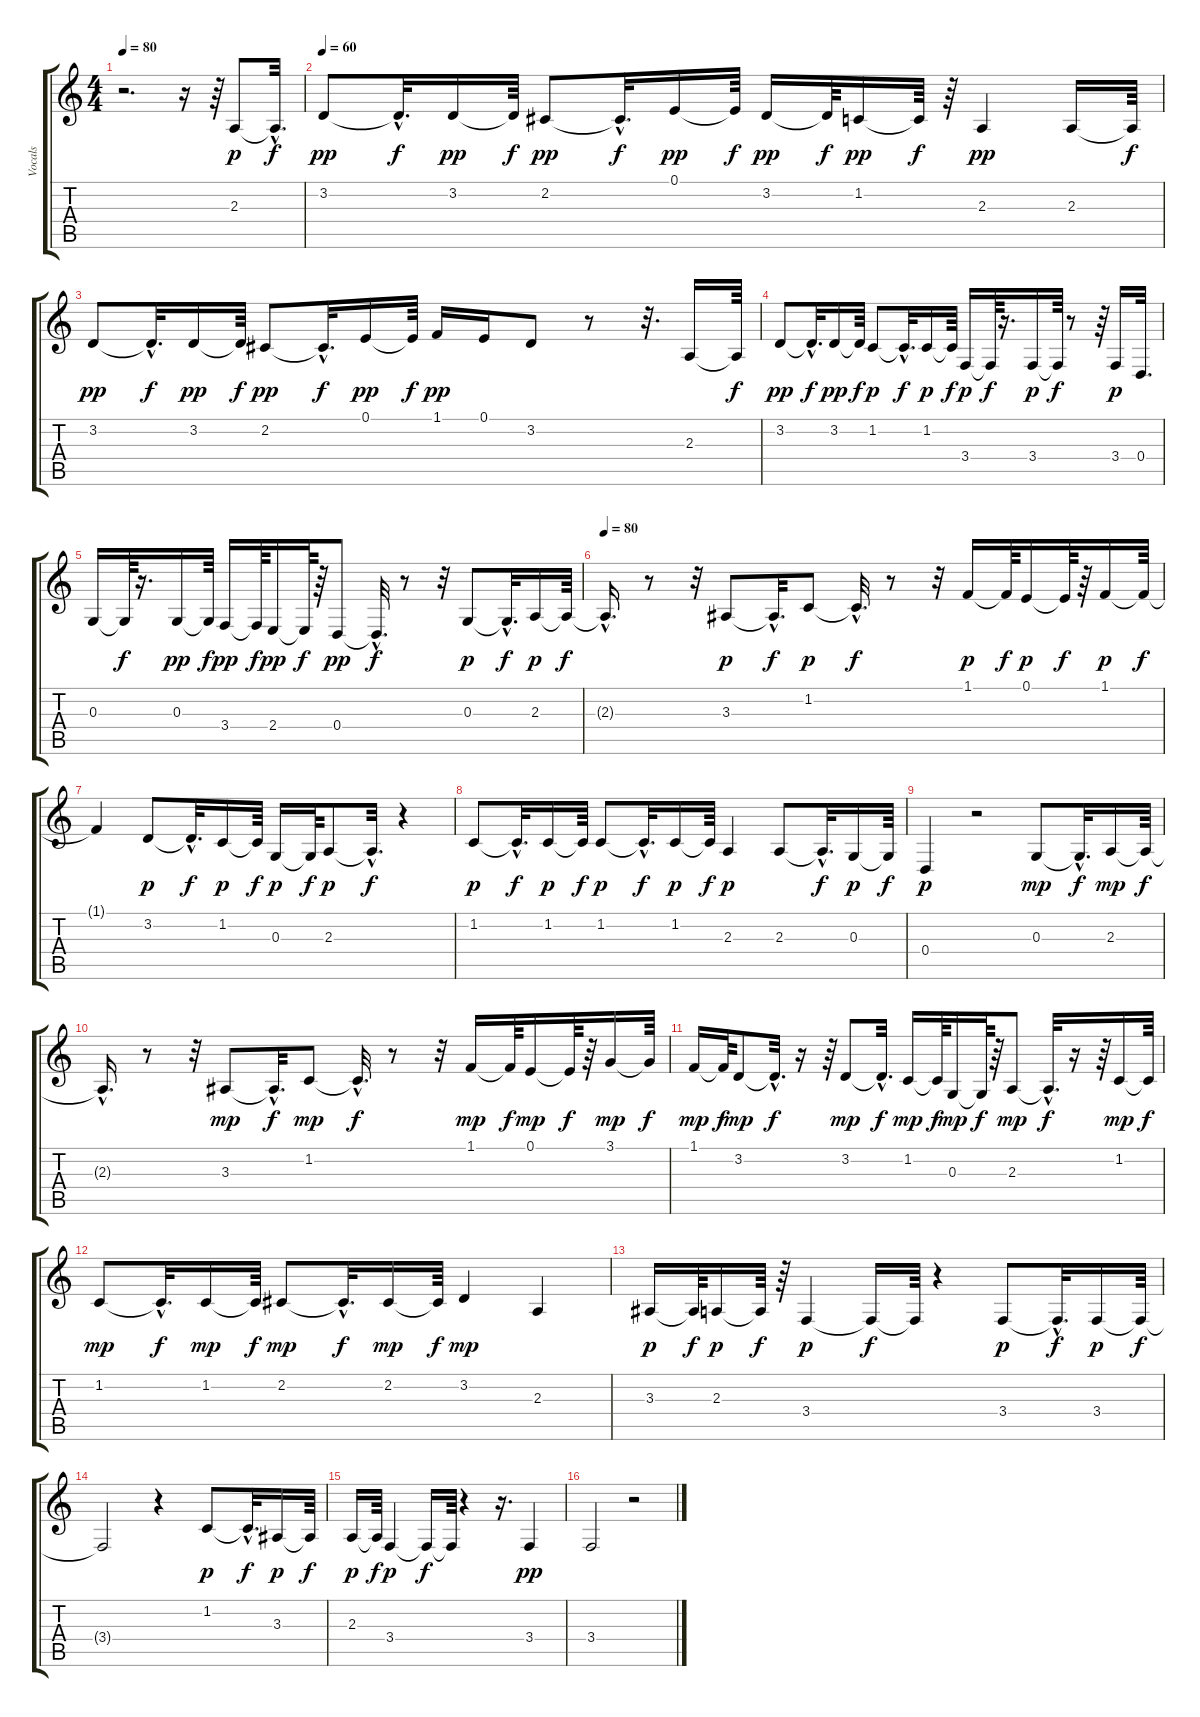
\track ("Vocals" "Vocals") {instrument bassoon}
\staff {score tabs}
\tuning (E4 B3 G3 D3 A2 E2) {hide}
\ts (4 4)
\tempo 80
\clef g2
\ks c
r.2{d dy f} r.16 r.64 2.3.8{dy p} 2.3{hac t}.32{d dy f} |
\tempo 60
3.2.8{dy pp} 3.2{hac t}.32{d dy f} 3.2.16{dy pp} 3.2{t}.64{dy f} 2.2.8{dy pp} 2.2{hac t}.32{d dy f} 0.1.16{dy pp} 0.1{t}.64{dy f} 3.2.16{dy pp} 3.2{t}.64{dy f} 1.2.16{dy pp} 1.2{t}.64{dy f} r.64 2.3.4{dy pp} 2.3.16 2.3{t}.64{dy f} |
3.2.8{dy pp} 3.2{hac t}.32{d dy f} 3.2.16{dy pp} 3.2{t}.64{dy f} 2.2.8{dy pp} 2.2{hac t}.32{d dy f} 0.1.16{dy pp} 0.1{t}.64{dy f} 1.1.16{dy pp} 0.1.16 3.2.8 r.8 r.32{d} 2.3.16 2.3{t}.64{dy f} |
3.2.8{dy pp} 3.2{hac t}.32{d dy f} 3.2.16{dy pp} 3.2{t}.64{dy f} 1.2.8{dy p} 1.2{hac t}.32{d dy f} 1.2.16{dy p} 1.2{t}.64{dy f} 3.4.16{dy p} 3.4{t}.64{dy f} r.16{d} 3.4.16{dy p} 3.4{t}.64{dy f} r.8 r.64 3.4.16{dy p} 0.4.32{d} |
0.3.16 0.3{t}.64{dy f} r.16{d} 0.3.16{dy pp} 0.3{t}.64{dy f} 3.4.16{dy pp} 3.4{t}.64{dy f} 2.4.16{dy pp} 2.4{t}.64{dy f} r.64 0.4.8{dy pp} 0.4{hac t}.32{d dy f} r.8 r.32 0.3.8{dy p} 0.3{hac t}.32{d dy f} 2.3.16{dy p} 2.3{t}.64{dy f} |
\tempo 80
2.3{hac t}.16{d} r.8 r.32 3.3.8{dy p} 3.3{hac t}.32{d dy f} 1.2.8{dy p} 1.2{hac t}.32{d dy f} r.8 r.32 1.1.16{dy p} 1.1{t}.64{dy f} 0.1.16{dy p} 0.1{t}.64{dy f} r.64 1.1.16{dy p} 1.1{t}.64{dy f} |
1.1{t}.4 3.2.8{dy p} 3.2{hac t}.32{d dy f} 1.2.16{dy p} 1.2{t}.64{dy f} 0.3.16{dy p} 0.3{t}.64{dy f} 2.3.8{dy p} 2.3{hac t}.32{d dy f} r.4 |
1.2.8{dy p} 1.2{hac t}.32{d dy f} 1.2.16{dy p} 1.2{t}.64{dy f} 1.2.8{dy p} 1.2{hac t}.32{d dy f} 1.2.16{dy p} 1.2{t}.64{dy f} 2.3.4{dy p} 2.3.8 2.3{hac t}.32{d dy f} 0.3.16{dy p} 0.3{t}.64{dy f} |
0.4.4{dy p} r.2 0.3.8{dy mp} 0.3{hac t}.32{d dy f} 2.3.16{dy mp} 2.3{t}.64{dy f} |
2.3{hac t}.16{d} r.8 r.32 3.3.8{dy mp} 3.3{hac t}.32{d dy f} 1.2.8{dy mp} 1.2{hac t}.32{d dy f} r.8 r.32 1.1.16{dy mp} 1.1{t}.64{dy f} 0.1.16{dy mp} 0.1{t}.64{dy f} r.64 3.1.16{dy mp} 3.1{t}.64{dy f} |
1.1.16{dy mp} 1.1{t}.64{dy f} 3.2.8{dy mp} 3.2{hac t}.32{d dy f} r.16 r.64 3.2.8{dy mp} 3.2{hac t}.32{d dy f} 1.2.16{dy mp} 1.2{t}.64{dy f} 0.3.16{dy mp} 0.3{t}.64{dy f} r.64 2.3.8{dy mp} 2.3{hac t}.32{d dy f} r.16 r.64 1.2.16{dy mp} 1.2{t}.64{dy f} |
1.2.8{dy mp} 1.2{hac t}.32{d dy f} 1.2.16{dy mp} 1.2{t}.64{dy f} 2.2.8{dy mp} 2.2{hac t}.32{d dy f} 2.2.16{dy mp} 2.2{t}.64{dy f} 3.2.4{dy mp} 2.3.4 |
3.3.16{dy p} 3.3{t}.64{dy f} 2.3.16{dy p} 2.3{t}.64{dy f} r.64 3.4.4{dy p} 3.4{t}.16{dy f} 3.4{t}.64 r.4 3.4.8{dy p} 3.4{hac t}.32{d dy f} 3.4.16{dy p} 3.4{t}.64{dy f} |
3.4{t}.2 r.4 1.2.8{dy p} 1.2{hac t}.32{d dy f} 3.3.16{dy p} 3.3{t}.64{dy f} |
2.3.16{dy p} 2.3{t}.64{dy f} 3.4.4{dy p} 3.4{t}.16{dy f} 3.4{t}.64 r.4 r.16{d} 3.4.4{dy pp} |
3.4.2 r.2
